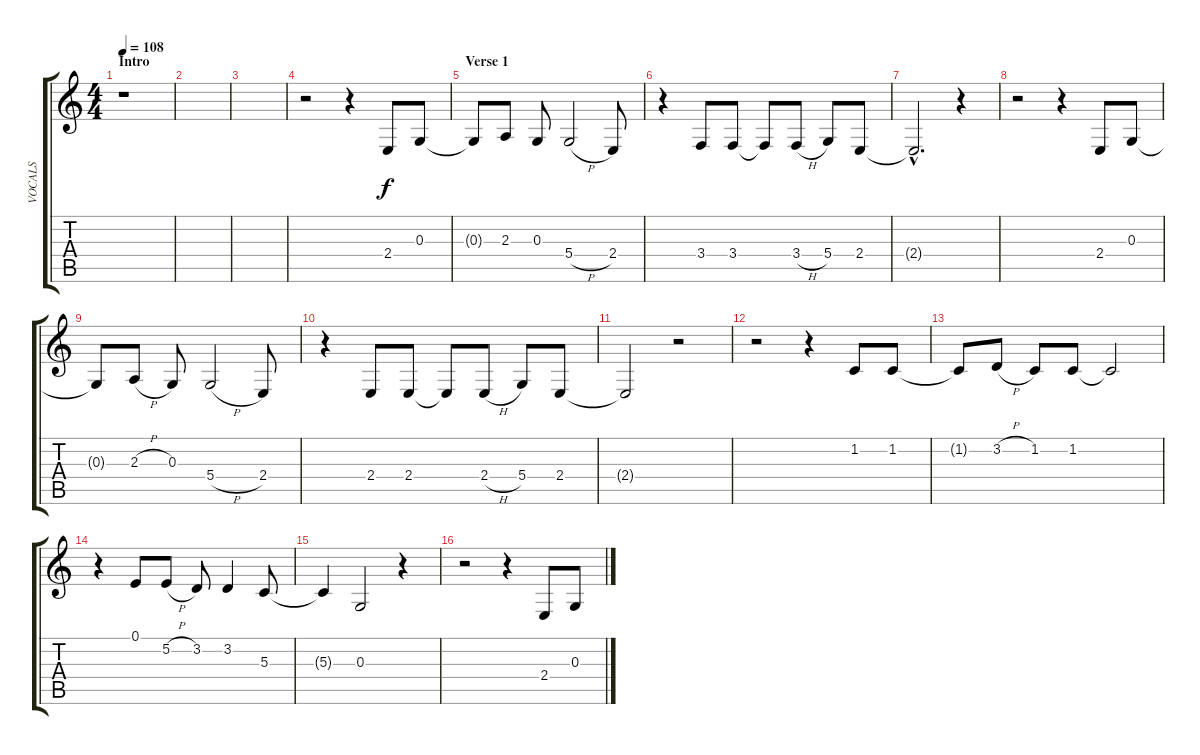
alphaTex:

\track ("VOCALS" "VOCALS") {instrument lead2sawtooth}
\staff {score tabs}
\tuning (E4 B3 G3 D3 A2 E2) {hide}
\ts (4 4)
\section ("" "Intro")
\tempo 108
\clef g2
\ks c
r.1{dy f instrument lead2sawtooth} |
|
|
r.2 r.4 2.4.8 0.3.8 |
\section ("" "Verse 1")
0.3{t}.8 2.3.8 0.3.8 5.4{h}.2 2.4.8 |
r.4 3.4.8 3.4.8 3.4{t}.8 3.4{h}.8 5.4.8 2.4.8 |
2.4{hac t}.2{d} r.4 |
r.2 r.4 2.4.8 0.3.8 |
0.3{t}.8 2.3{h}.8 0.3.8 5.4{h}.2 2.4.8 |
r.4 2.4.8 2.4.8 2.4{t}.8 2.4{h}.8 5.4.8 2.4.8 |
2.4{t}.2 r.2 |
r.2 r.4 1.2.8 1.2.8 |
1.2{t}.8 3.2{h}.8 1.2.8 1.2.8 1.2{t}.2 |
r.4 0.1.8 5.2{h}.8 3.2.8 3.2.4 5.3.8 |
5.3{t}.4 0.3.2 r.4 |
r.2 r.4 2.4.8 0.3.8
